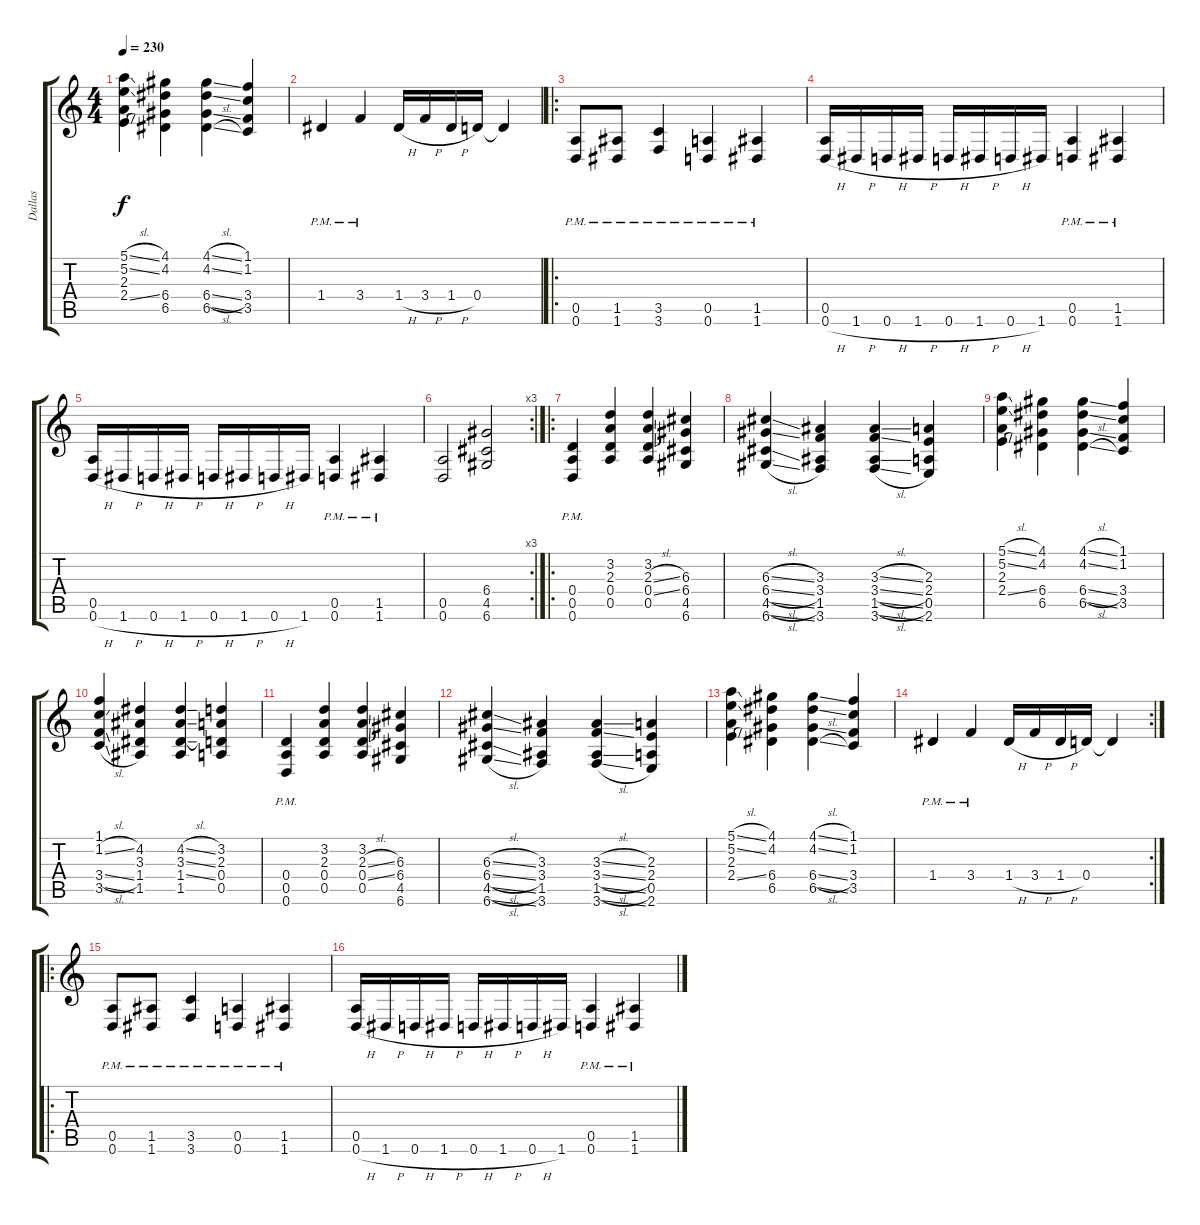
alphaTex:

\track ("Dallas" "Dallas") {instrument distortionguitar}
\staff {score tabs}
\tuning (E4 B3 G3 D3 A2 D2) {hide}
\ts (4 4)
\tempo 230
\clef g2
\ks c
(5.1{sl} 5.2{sl} 2.3 2.4{sl}).4{dy f} (4.1 4.2 6.4 6.5).4 (4.1{sl} 4.2{sl} 6.4{sl} 6.5{sl}).4 (1.1 1.2 3.4 3.5).4 |
1.4{pm}.4 3.4{pm}.4 1.4{h}.16 3.4{h}.16 1.4{h}.16 0.4.16 0.4{t}.4 |
\ro
(0.5{pm} 0.6{pm}).8 (1.5{pm} 1.6{pm}).8 (3.5{pm} 3.6{pm}).4 (0.5{pm} 0.6{pm}).4 (1.5{pm} 1.6{pm}).4 |
(0.5 0.6{h}).16 1.6{h}.16 0.6{h}.16 1.6{h}.16 0.6{h}.16 1.6{h}.16 0.6{h}.16 1.6.16 (0.5{pm} 0.6{pm}).4 (1.5{pm} 1.6{pm}).4 |
(0.5 0.6{h}).16 1.6{h}.16 0.6{h}.16 1.6{h}.16 0.6{h}.16 1.6{h}.16 0.6{h}.16 1.6.16 (0.5{pm} 0.6{pm}).4 (1.5{pm} 1.6{pm}).4 |
\rc 3
(0.5 0.6).2 (6.4 4.5 6.6).2 |
\ro
(0.4 0.5 0.6{pm}).4 (3.2 2.3 0.4 0.5).4 (3.2 2.3{sl} 0.4{sl} 0.5).4 (6.3 6.4 4.5 6.6).4 |
(6.3{sl} 6.4{sl} 4.5{sl} 6.6{sl}).4 (3.3 3.4 1.5 3.6).4 (3.3{sl} 3.4{sl} 1.5{sl} 3.6{sl}).4 (2.3 2.4 0.5 2.6).4 |
(5.1{sl} 5.2{sl} 2.3 2.4{sl}).4 (4.1 4.2 6.4 6.5).4 (4.1{sl} 4.2{sl} 6.4{sl} 6.5{sl}).4 (1.1 1.2 3.4 3.5).4 |
(1.1 1.2{sl} 3.4{sl} 3.5{sl}).4 (4.2 3.3 1.4 1.5).4 (4.2{sl} 3.3{sl} 1.4{sl} 1.5).4 (3.2 2.3 0.4 0.5).4 |
(0.4{pm} 0.5 0.6).4 (3.2 2.3 0.4 0.5).4 (3.2 2.3{sl} 0.4{sl} 0.5).4 (6.3 6.4 4.5 6.6).4 |
(6.3{sl} 6.4{sl} 4.5{sl} 6.6{sl}).4 (3.3 3.4 1.5 3.6).4 (3.3{sl} 3.4{sl} 1.5{sl} 3.6{sl}).4 (2.3 2.4 0.5 2.6).4 |
(5.1{sl} 5.2{sl} 2.3 2.4{sl}).4 (4.1 4.2 6.4 6.5).4 (4.1{sl} 4.2{sl} 6.4{sl} 6.5{sl}).4 (1.1 1.2 3.4 3.5).4 |
\rc 2
1.4{pm}.4 3.4{pm}.4 1.4{h}.16 3.4{h}.16 1.4{h}.16 0.4.16 0.4{t}.4 |
\ro
(0.5{pm} 0.6{pm}).8 (1.5{pm} 1.6{pm}).8 (3.5{pm} 3.6{pm}).4 (0.5{pm} 0.6{pm}).4 (1.5{pm} 1.6{pm}).4 |
(0.5 0.6{h}).16 1.6{h}.16 0.6{h}.16 1.6{h}.16 0.6{h}.16 1.6{h}.16 0.6{h}.16 1.6.16 (0.5{pm} 0.6{pm}).4 (1.5{pm} 1.6{pm}).4
